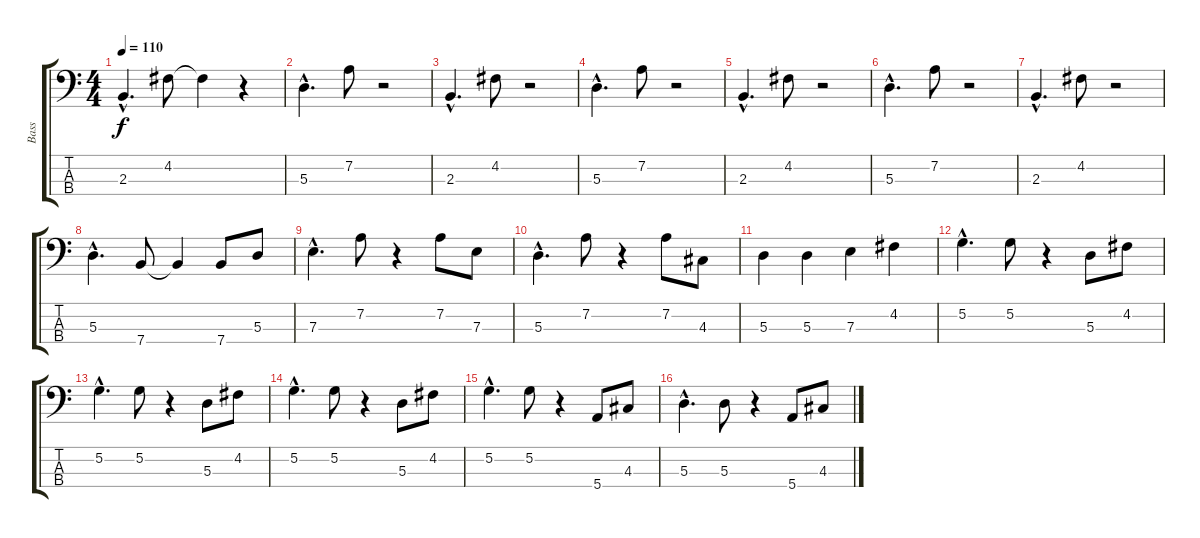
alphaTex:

\track ("Bass" "Bass") {instrument electricbassfinger}
\staff {score tabs}
\tuning (G2 D2 A1 E1) {hide}
\ts (4 4)
\tempo 110
\clef f4
\ks c
2.3{hac}.4{d dy f} 4.2.8 4.2{t}.4 r.4 |
5.3{hac}.4{d} 7.2.8 r.2 |
2.3{hac}.4{d} 4.2.8 r.2 |
5.3{hac}.4{d} 7.2.8 r.2 |
2.3{hac}.4{d} 4.2.8 r.2 |
5.3{hac}.4{d} 7.2.8 r.2 |
2.3{hac}.4{d} 4.2.8 r.2 |
5.3{hac}.4{d} 7.4.8 7.4{t}.4 7.4.8 5.3.8 |
7.3{hac}.4{d} 7.2.8 r.4 7.2.8 7.3.8 |
5.3{hac}.4{d} 7.2.8 r.4 7.2.8 4.3.8 |
5.3.4 5.3.4 7.3.4 4.2.4 |
5.2{hac}.4{d} 5.2.8 r.4 5.3.8 4.2.8 |
5.2{hac}.4{d} 5.2.8 r.4 5.3.8 4.2.8 |
5.2{hac}.4{d} 5.2.8 r.4 5.3.8 4.2.8 |
5.2{hac}.4{d} 5.2.8 r.4 5.4.8 4.3.8 |
5.3{hac}.4{d} 5.3.8 r.4 5.4.8 4.3.8
